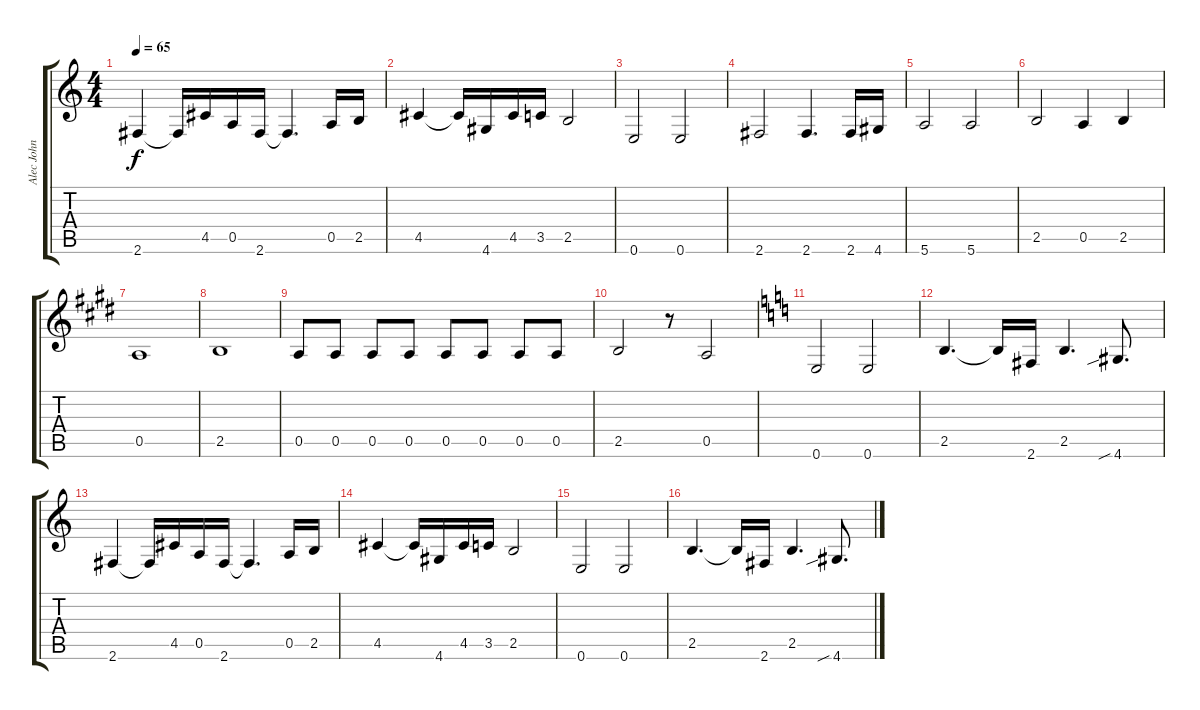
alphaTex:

\track ("Alec John Such" "Alec John ") {instrument electricbassfinger}
\staff {score tabs}
\tuning (E4 B3 G3 D3 A2 E2) {hide}
\ts (4 4)
\tempo 65
\clef g2
\ks c
2.6.4{dy f} 2.6{t}.16 4.5.16 0.5.16 2.6.16 2.6{t}.4{d} 0.5.16 2.5.16 |
4.5.4 4.5{t}.16 4.6.16 4.5.16 3.5.16 2.5.2 |
0.6.2 0.6.2 |
2.6.2 2.6.4{d} 2.6.16 4.6.16 |
5.6.2 5.6.2 |
2.5.2 0.5.4 2.5.4 |
\ks e
0.5.1 |
2.5.1 |
0.5.8 0.5.8 0.5.8 0.5.8 0.5.8 0.5.8 0.5.8 0.5.8 |
2.5.2 r.8 0.5.2 |
\ks c
0.6.2 0.6.2 |
2.5.4{d} 2.5{t}.16 2.6.16 2.5.4{d} 4.6{sib}.8{d} |
2.6.4 2.6{t}.16 4.5.16 0.5.16 2.6.16 2.6{t}.4{d} 0.5.16 2.5.16 |
4.5.4 4.5{t}.16 4.6.16 4.5.16 3.5.16 2.5.2 |
0.6.2 0.6.2 |
2.5.4{d} 2.5{t}.16 2.6.16 2.5.4{d} 4.6{sib}.8{d}
